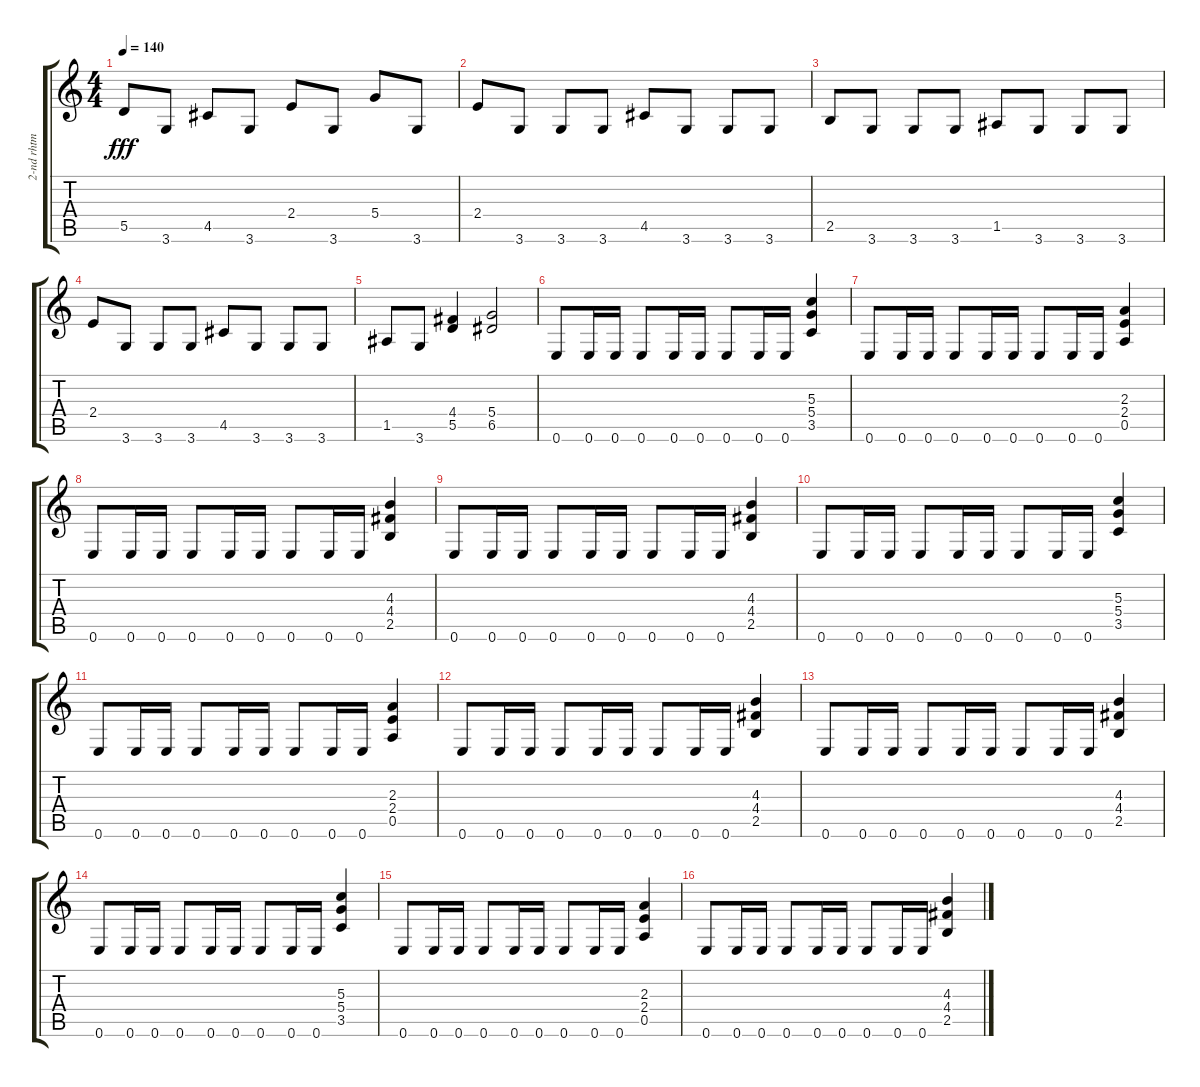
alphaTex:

\track ("2-nd rhtm gtr" "2-nd rhtm ") {instrument overdrivenguitar}
\staff {score tabs}
\tuning (E4 B3 G3 D3 A2 E2) {hide}
\ts (4 4)
\tempo 140
\clef g2
\ks c
5.5.8{dy fff} 3.6.8 4.5.8 3.6.8 2.4.8 3.6.8 5.4.8 3.6.8 |
2.4.8 3.6.8 3.6.8 3.6.8 4.5.8 3.6.8 3.6.8 3.6.8 |
2.5.8 3.6.8 3.6.8 3.6.8 1.5.8 3.6.8 3.6.8 3.6.8 |
2.4.8 3.6.8 3.6.8 3.6.8 4.5.8 3.6.8 3.6.8 3.6.8 |
1.5.8 3.6.8 (4.4 5.5).4 (5.4 6.5).2 |
0.6.8 0.6.16 0.6.16 0.6.8 0.6.16 0.6.16 0.6.8 0.6.16 0.6.16 (5.3 5.4 3.5).4 |
0.6.8 0.6.16 0.6.16 0.6.8 0.6.16 0.6.16 0.6.8 0.6.16 0.6.16 (2.3 2.4 0.5).4 |
0.6.8 0.6.16 0.6.16 0.6.8 0.6.16 0.6.16 0.6.8 0.6.16 0.6.16 (4.3 4.4 2.5).4 |
0.6.8 0.6.16 0.6.16 0.6.8 0.6.16 0.6.16 0.6.8 0.6.16 0.6.16 (4.3 4.4 2.5).4 |
0.6.8 0.6.16 0.6.16 0.6.8 0.6.16 0.6.16 0.6.8 0.6.16 0.6.16 (5.3 5.4 3.5).4 |
0.6.8 0.6.16 0.6.16 0.6.8 0.6.16 0.6.16 0.6.8 0.6.16 0.6.16 (2.3 2.4 0.5).4 |
0.6.8 0.6.16 0.6.16 0.6.8 0.6.16 0.6.16 0.6.8 0.6.16 0.6.16 (4.3 4.4 2.5).4 |
0.6.8 0.6.16 0.6.16 0.6.8 0.6.16 0.6.16 0.6.8 0.6.16 0.6.16 (4.3 4.4 2.5).4 |
0.6.8 0.6.16 0.6.16 0.6.8 0.6.16 0.6.16 0.6.8 0.6.16 0.6.16 (5.3 5.4 3.5).4 |
0.6.8 0.6.16 0.6.16 0.6.8 0.6.16 0.6.16 0.6.8 0.6.16 0.6.16 (2.3 2.4 0.5).4 |
0.6.8 0.6.16 0.6.16 0.6.8 0.6.16 0.6.16 0.6.8 0.6.16 0.6.16 (4.3 4.4 2.5).4
